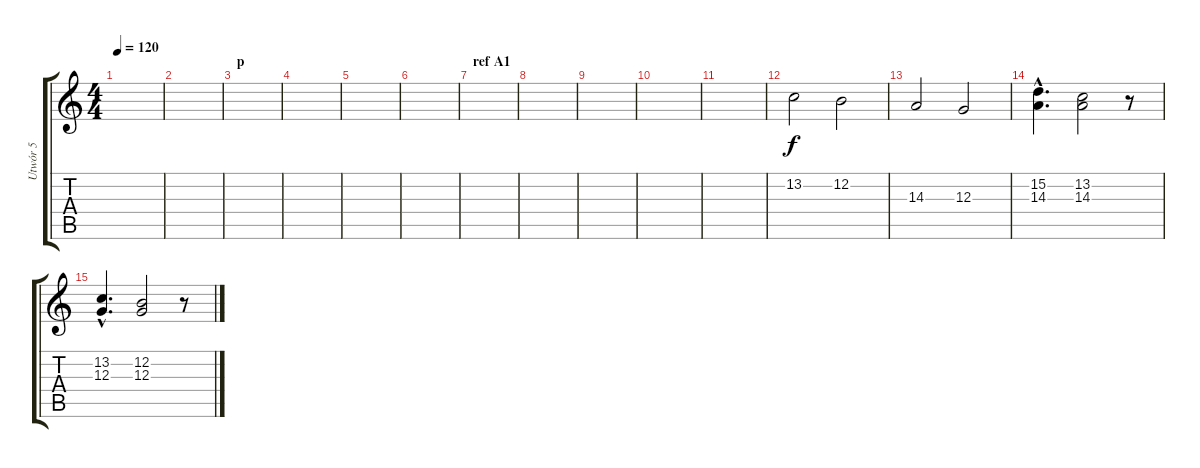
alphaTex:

\track ("Utwór 5" "Utwór 5") {instrument electricgrandpiano}
\staff {score tabs}
\tuning (E4 B3 G3 D3 A2 E2) {hide}
\ts (4 4)
\tempo 120
\clef g2
\ks c
|
|
\section ("" "p")
|
|
|
|
\section ("" "ref A1")
|
|
|
|
|
13.2.2 12.2.2 |
14.3.2 12.3.2 |
(15.2{hac} 14.3{hac}).4{d dy f} (13.2 14.3).2 r.8 |
(13.2{hac} 12.3{hac}).4{d} (12.2 12.3).2 r.8
